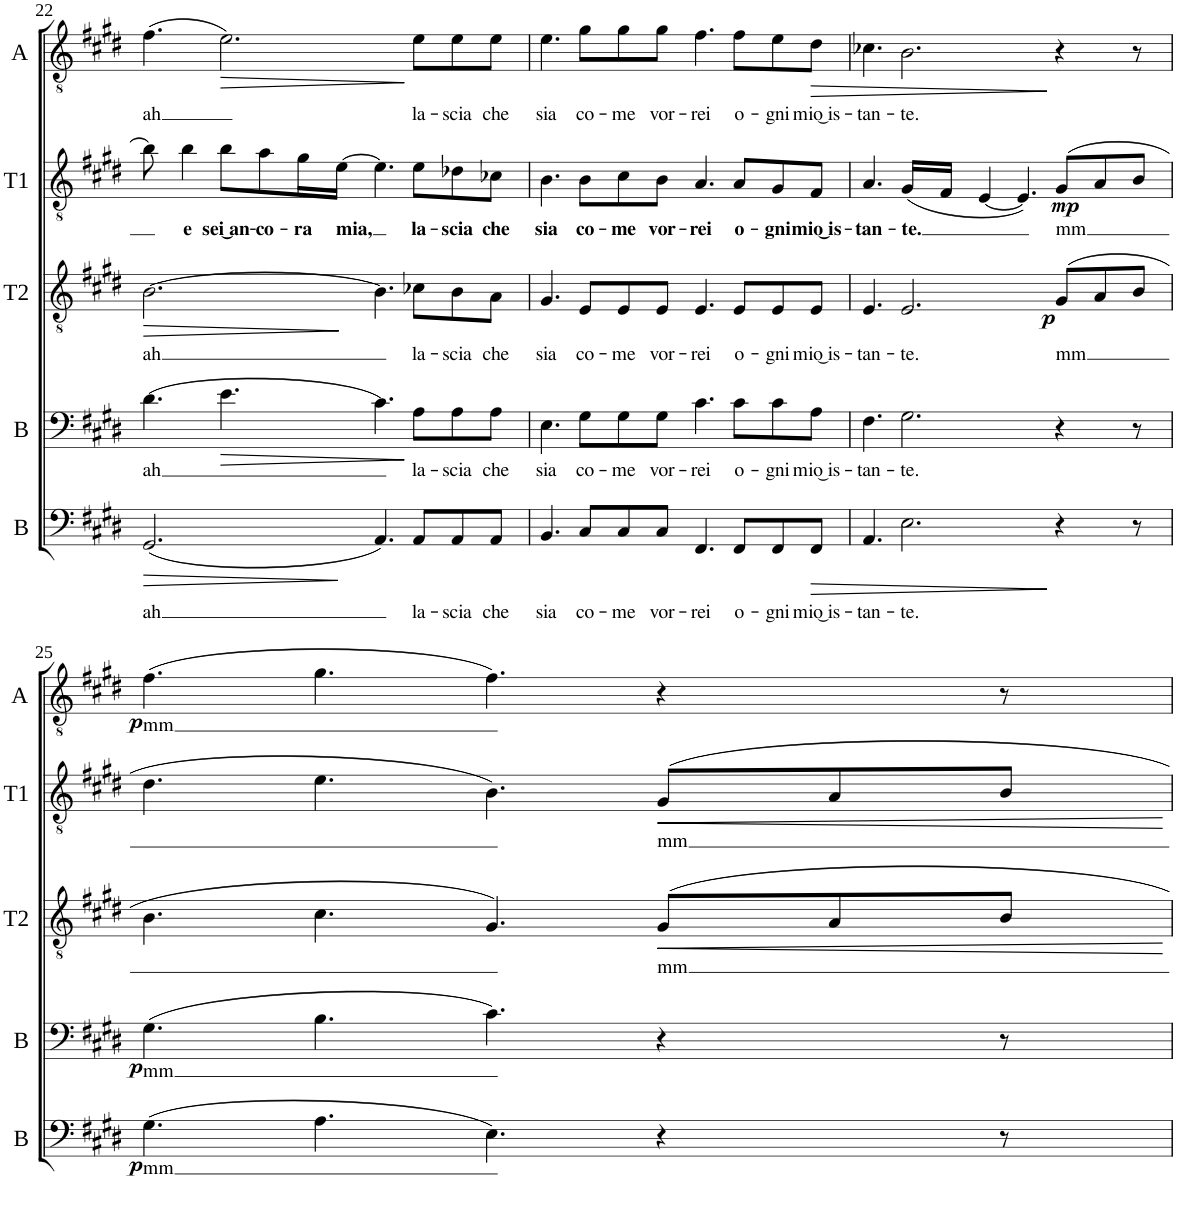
**kern	**text	**dynam	**kern	**text	**dynam	**kern	**text	**dynam	**kern	**text	**dynam	**kern	**text	**dynam
*part5	*part5	*part5	*part4	*part4	*part4	*part3	*part3	*part3	*part2	*part2	*part2	*part1	*part1	*part1
*staff5	*staff5	*staff5	*staff4	*staff4	*staff4	*staff3	*staff3	*staff3	*staff2	*staff2	*staff2	*staff1	*staff1	*staff1
*I"B	*	*	*I"B	*	*	*I"T2	*	*	*I"T1	*	*	*I"A	*	*
*I'B	*	*	*I'B	*	*	*I'T2	*	*	*I'T1	*	*	*I'A	*	*
!!LO:PB:g=z
*clefF4	*	*	*clefF4	*	*	*clefGv2	*	*	*clefGv2	*	*	*clefGv2	*	*
*k[f#c#g#d#]	*	*	*k[f#c#g#d#]	*	*	*k[f#c#g#d#]	*	*	*k[f#c#g#d#]	*	*	*k[f#c#g#d#]	*	*
*M12/8	*	*	*M12/8	*	*	*M12/8	*	*	*M12/8	*	*	*M12/8	*	*
=22	=22	=22	=22	=22	=22	=22	=22	=22	=22	=22	=22	=22	=22	=22
!	!LO:LY:b	!LO:HP:b	!	!LO:LY:b	!	!	!LO:LY:b	!LO:HP:b	!	!	!	!	!LO:LY:b	!
(2.GG#/	ah	>	(4.d#\	ah	.	[2.B\	ah	>	8b\]	.	.	(4.f#\	ah	.
!	!	!	!	!	!	!	!	!	!	!LO:LY:b	!	!	!	!
.	.	.	.	.	.	.	.	.	4b\	e	.	.	.	.
!	!	!	!	!	!LO:HP:b	!	!	!	!	!LO:LY:b	!	!	!	!LO:HP:b
.	.	.	4.e\	.	>	.	.	.	8b\L	sei͜ an-	.	2.e\)	.	>
!	!	!	!	!	!	!	!	!	!	!LO:LY:b	!	!	!	!
.	.	.	.	.	.	.	.	.	8a\	-co-	.	.	.	.
!	!	!	!	!	!	!	!	!	!	!LO:LY:b	!	!	!	!
.	.	.	.	.	.	.	.	.	16g#\L	-ra	.	.	.	.
!	!	!	!	!	!	!	!	!	!	!LO:LY:b	!	!	!	!
.	.	.	.	.	.	.	.	.	[16e\JJ	mia,	.	.	.	.
4.AA/)	.	.	4.c#\)	.	.	4.B\]	.	.	4.e\]	.	.	.	.	.
!	!LO:LY:b	!	!	!LO:LY:b	!	!	!LO:LY:b	!	!	!LO:LY:b	!	!	!LO:LY:b	!
8AA/L	la-	]	8A\L	la-	]	8c-X\L	la-	]	8e\L	la-	.	8e\L	la-	]
!	!LO:LY:b	!	!	!LO:LY:b	!	!	!LO:LY:b	!	!	!LO:LY:b	!	!	!LO:LY:b	!
8AA/	-scia	.	8A\	-scia	.	8B\	-scia	.	8d-X\	-scia	.	8e\	-scia	.
!	!LO:LY:b	!	!	!LO:LY:b	!	!	!LO:LY:b	!	!	!LO:LY:b	!	!	!LO:LY:b	!
8AA/J	che	.	8A\J	che	.	8A\J	che	.	8c-X\J	che	.	8e\J	che	.
=23	=23	=23	=23	=23	=23	=23	=23	=23	=23	=23	=23	=23	=23	=23
!	!LO:LY:b	!	!	!LO:LY:b	!	!	!LO:LY:b	!	!	!LO:LY:b	!	!	!LO:LY:b	!
4.BB/	sia	.	4.E\	sia	.	4.G#/	sia	.	4.B\	sia	.	4.e\	sia	.
!	!LO:LY:b	!	!	!LO:LY:b	!	!	!LO:LY:b	!	!	!LO:LY:b	!	!	!LO:LY:b	!
8C#/L	co-	.	8G#\L	co-	.	8E/L	co-	.	8B\L	co-	.	8g#\L	co-	.
!	!LO:LY:b	!	!	!LO:LY:b	!	!	!LO:LY:b	!	!	!LO:LY:b	!	!	!LO:LY:b	!
8C#/	-me	.	8G#\	-me	.	8E/	-me	.	8c#\	-me	.	8g#\	-me	.
!	!LO:LY:b	!	!	!LO:LY:b	!	!	!LO:LY:b	!	!	!LO:LY:b	!	!	!LO:LY:b	!
8C#/J	vor-	.	8G#\J	vor-	.	8E/J	vor-	.	8B\J	vor-	.	8g#\J	vor-	.
!	!LO:LY:b	!	!	!LO:LY:b	!	!	!LO:LY:b	!	!	!LO:LY:b	!	!	!LO:LY:b	!
4.FF#/	-rei	.	4.c#\	-rei	.	4.E/	-rei	.	4.A/	-rei	.	4.f#\	-rei	.
!	!LO:LY:b	!	!	!LO:LY:b	!	!	!LO:LY:b	!	!	!LO:LY:b	!	!	!LO:LY:b	!
8FF#/L	o-	.	8c#\L	o-	.	8E/L	o-	.	8A/L	o-	.	8f#\L	o-	.
!	!LO:LY:b	!	!	!LO:LY:b	!	!	!LO:LY:b	!	!	!LO:LY:b	!	!	!LO:LY:b	!
8FF#/	-gni	.	8c#\	-gni	.	8E/	-gni	.	8G#/	-gni	.	8e\	-gni	.
!	!LO:LY:b	!LO:HP:b	!	!LO:LY:b	!	!	!LO:LY:b	!	!	!LO:LY:b	!	!	!LO:LY:b	!LO:HP:b
8FF#/J	mio͜ is-	>	8A\J	mio͜ is-	.	8E/J	mio͜ is-	.	8F#/J	mio͜ is-	.	8d#\J	mio͜ is-	>
=24	=24	=24	=24	=24	=24	=24	=24	=24	=24	=24	=24	=24	=24	=24
!	!LO:LY:b	!	!	!LO:LY:b	!	!	!LO:LY:b	!	!	!LO:LY:b	!	!	!LO:LY:b	!
4.AA/	-tan-	.	4.F#\	-tan-	.	4.E/	-tan-	.	4.A/	-tan-	.	4.c-X\	-tan-	.
!	!LO:LY:b	!	!	!LO:LY:b	!	!	!LO:LY:b	!	!	!LO:LY:b	!	!	!LO:LY:b	!
2.E\	-te.	.	2.G#\	-te.	.	2.E/	-te.	.	(16G#/LL	-te.	.	2.B\	-te.	.
.	.	.	.	.	.	.	.	.	16F#/JJ	.	.	.	.	.
.	.	.	.	.	.	.	.	.	[4E/	.	.	.	.	.
.	.	.	.	.	.	.	.	.	4.E/])	.	.	.	.	.
!	!	!	!	!	!	!	!LO:LY:b	!LO:DY:b	!	!LO:LY:b	!LO:DY:b	!	!	!
4r	.	]	4r	.	.	(8G#/L	mm	p	(8G#/L	mm	mp	4r	.	]
.	.	.	.	.	.	8A/	.	.	8A/	.	.	.	.	.
8r	.	.	8r	.	.	8B/J	.	.	8B/J	.	.	8r	.	.
!!LO:LB:g=z
=25	=25	=25	=25	=25	=25	=25	=25	=25	=25	=25	=25	=25	=25	=25
!	!LO:LY:b	!LO:DY:b	!	!LO:LY:b	!LO:DY:b	!	!	!	!	!	!	!	!LO:LY:b	!LO:DY:b
(4.G#\	mm	p	(4.G#\	mm	p	4.B\	.	.	4.d#\	.	.	(4.f#\	mm	p
4.A\	.	.	4.B\	.	.	4.c#\	.	.	4.e\	.	.	4.g#\	.	.
4.E\)	.	.	4.c#\)	.	.	4.G#/)	.	.	4.B\)	.	.	4.f#\)	.	.
!	!	!	!	!	!	!	!LO:LY:b	!LO:HP:b	!	!LO:LY:b	!LO:HP:b	!	!	!
4r	.	.	4r	.	.	8G#/L	mm	<	8G#/L	mm	<	4r	.	.
.	.	.	.	.	.	8A/	.	.	8A/	.	.	.	.	.
8r	.	.	8r	.	.	8B/J	.	.	8B/J	.	.	8r	.	.
.	.	.	.	.	.	.	.	[	.	.	[	.	.	.
=	=	=	=	=	=	=	=	=	=	=	=	=	=	=
*-	*-	*-	*-	*-	*-	*-	*-	*-	*-	*-	*-	*-	*-	*-
